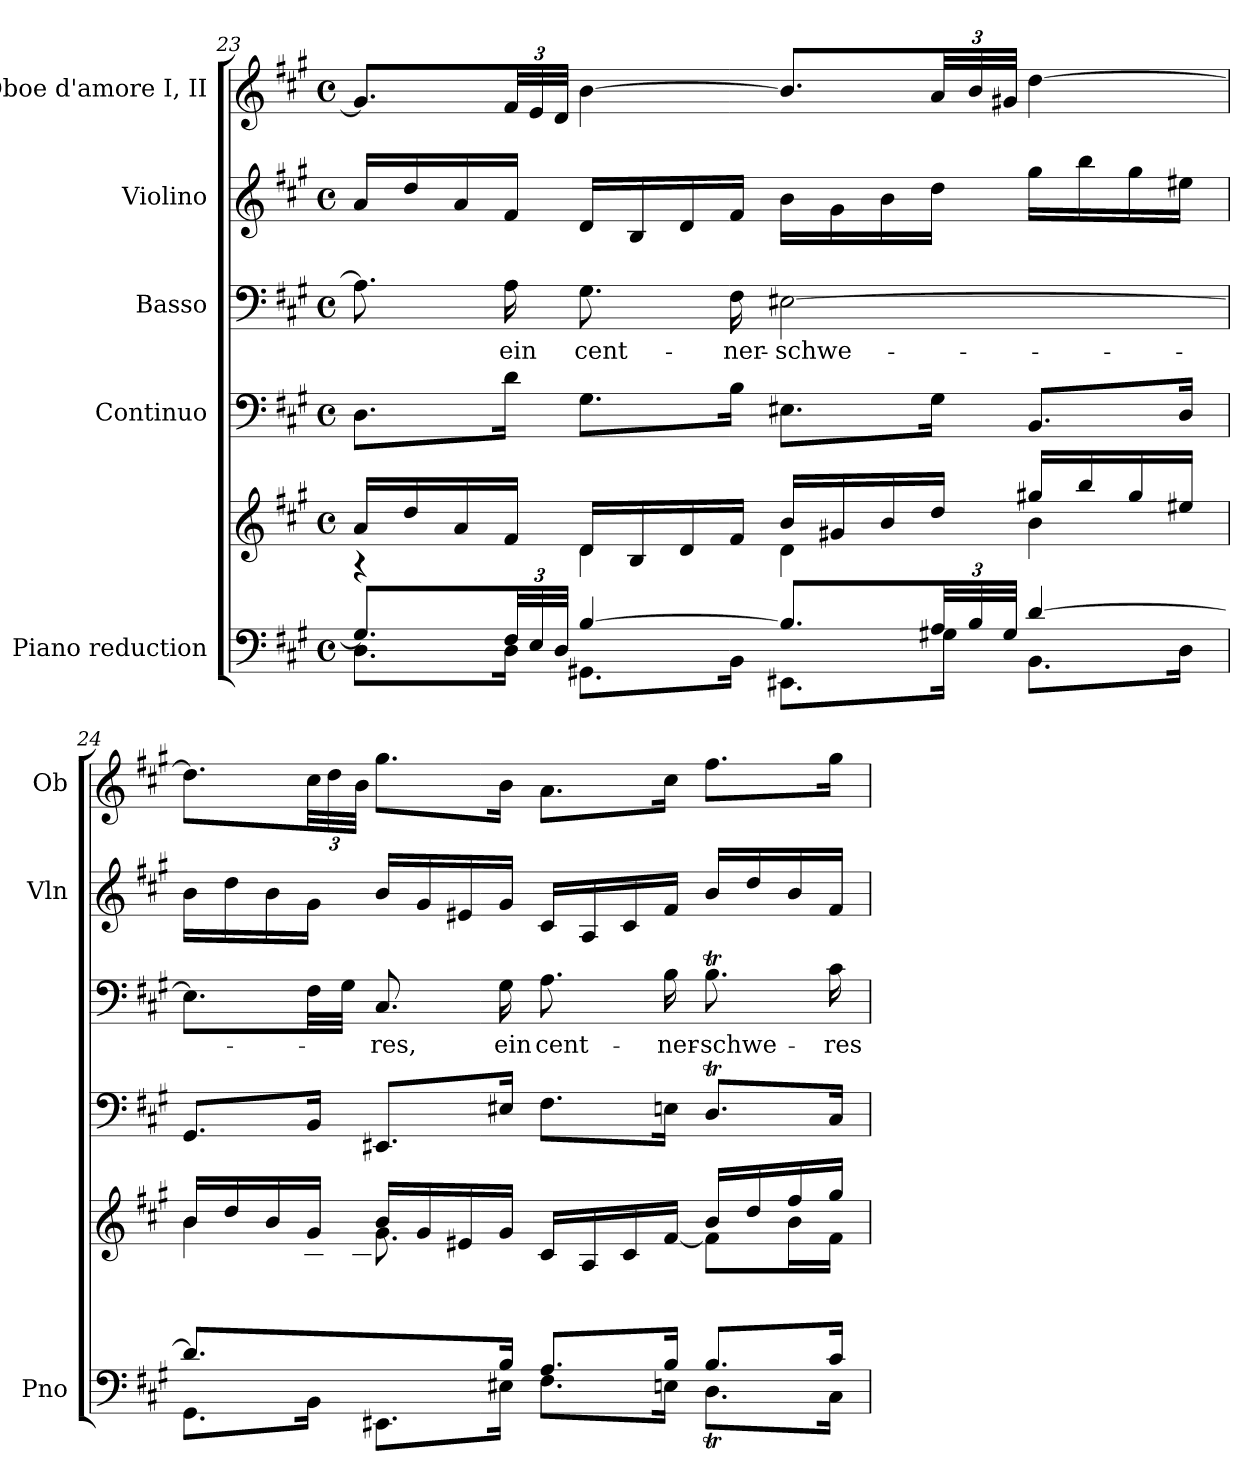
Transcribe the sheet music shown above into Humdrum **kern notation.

**kern	**kern	**kern	**kern	**text	**kern	**kern
*part5	*part5	*part4	*part3	*part3	*part2	*part1
*staff6	*staff5	*staff4	*staff3	*staff3	*staff2	*staff1
*I"Piano reduction	*	*I"Continuo	*I"Basso	*	*I"Violino	*I"Oboe d'amore I, II
*I'Pno	*	*	*	*	*I'Vln	*I'Ob
!!LO:LB:g=z
*clefF4	*clefG2	*clefF4	*clefF4	*	*clefG2	*clefG2
*k[f#c#g#]	*k[f#c#g#]	*k[f#c#g#]	*k[f#c#g#]	*	*k[f#c#g#]	*k[f#c#g#]
*M4/4	*M4/4	*M4/4	*M4/4	*	*M4/4	*M4/4
*met(c)	*met(c)	*met(c)	*met(c)	*	*met(c)	*met(c)
=23	=23	=23	=23	=23	=23	=23
*^	*^	*	*	*	*	*
8.G/L]	8.D\L	16a/LL	4r	8.D\L	8.A\]	.	16a/LL	8.g/L]
.	.	16dd/	.	.	.	.	16dd/	.
.	.	16a/	.	.	.	.	16a/	.
*Xbrackettup	*	*	*	*	*	*	*	*
!	!	!	!	!	!	!LO:LY:b	!	!
*	*	*	*	*	*	*	*	*Xbrackettup
48F#/LL	16D\Jk	16f#/JJ	.	16d\Jk	16A\	ein	16f#/JJ	48f#/LL
48E/	.	.	.	.	.	.	.	48e/
48D/JJJ	.	.	.	.	.	.	.	48d/JJJ
!	!	!	!	!	!	!LO:LY:b	!	!
[4B/	8.GG#X\L	16d/LL	4d\	8.G#\L	8.G#\	cent-	16d/LL	[4b\
.	.	16B/	.	.	.	.	16B/	.
.	.	16d/	.	.	.	.	16d/	.
!	!	!	!	!	!	!LO:LY:b	!	!
.	16BB\Jk	16f#/JJ	.	16B\Jk	16F#\	-ner-	16f#/JJ	.
!	!	!	!	!	!	!LO:LY:b	!	!
8.B/L]	8.EE#X\L	16b/LL	4d\	8.E#X\L	[2E#X\	-schwe-	16b\LL	8.b/L]
.	.	16g#X/	.	.	.	.	16g#\	.
.	.	16b/	.	.	.	.	16b\	.
48A/LL	16G#X\Jk	16dd/JJ	.	16G#\Jk	.	.	16dd\JJ	48a/LL
48B/	.	.	.	.	.	.	.	48b/
48G#/JJJ	.	.	.	.	.	.	.	48g#X/JJJ
[4d/	8.BB\L	16gg#X/LL	4b\	8.BB/L	.	.	16gg#\LL	[4dd\
.	.	16bb/	.	.	.	.	16bb\	.
.	.	16gg#/	.	.	.	.	16gg#\	.
.	16D\Jk	16ee#X/JJ	.	16D/Jk	.	.	16ee#X\JJ	.
=24	=24	=24	=24	=24	=24	=24	=24	=24
*	*	*	*^	*	*	*	*	*
8.d/L]	8.GG#\L	16b/LL	4b\	8.ryy	8.GG#/L	8.E#\L]	.	16b\LL	8.dd\L]
.	.	16dd/	.	.	.	.	.	16dd\	.
.	.	16b/	.	.	.	.	.	16b\	.
*	*	*	*	*Xbrackettup	*	*	*	*	*
4ryy	16BB\Jk	16g#/JJ	.	48c#\LL	16BB/Jk	32F#\LL	.	16g#\JJ	48cc#\LL
.	.	.	.	48d\	.	.	.	.	48dd\
.	.	.	.	.	.	32G#\JJJ	.	.	.
.	.	.	.	48B\JJJ	.	.	.	.	48b\JJJ
!	!	!	!	!	!	!	!LO:LY:b	!	!
.	8.EE#X\L	16b/LL	4ryy	8.g#\L	8.EE#X/L	8.C#/	-res,	16b/LL	8.gg#\L
.	.	16g#/	.	.	.	.	.	16g#/	.
.	.	16e#X/	.	.	.	.	.	16e#X/	.
!	!	!	!	!	!	!	!LO:LY:b	!	!
16B/Jk	16E#X\Jk	16g#/JJ	.	2ryy	16E#X/Jk	16G#\	ein	16g#/JJ	16b\Jk
!	!	!	!	!	!	!	!LO:LY:b	!	!
8.A/L	8.F#\L	16c#/LL	4ryy	.	8.F#\L	8.A\	cent-	16c#/LL	8.a\L
.	.	16A/	.	.	.	.	.	16A/	.
.	.	16c#/	.	.	.	.	.	16c#/	.
!	!	!	!	!	!	!	!LO:LY:b	!	!
16B/Jk	16En\Jk	[<16f#/JJ	.	.	16En\Jk	16B\	-ner-	16f#/JJ	16cc#\Jk
!	!	!	!	!	!	!	!LO:LY:b	!	!
8.B/L	8.DT\L	16b/LL	8f#\L]	.	8.DT/L	8.BT\	-schwe-	16b/LL	8.ff#\L
.	.	16dd/	.	.	.	.	.	16dd/	.
.	.	16ff#/	16b\L	.	.	.	.	16b/	.
!	!	!	!	!	!	!	!LO:LY:b	!	!
16c#/Jk	16C#\Jk	16gg#/JJ	16f#\JJ	16ryy	16C#/Jk	16c#\	-res	16f#/JJ	16gg#\Jk
*v	*v	*	*	*	*	*	*	*	*
*	*v	*v	*v	*	*	*	*	*
=	=	=	=	=	=	=
*-	*-	*-	*-	*-	*-	*-
